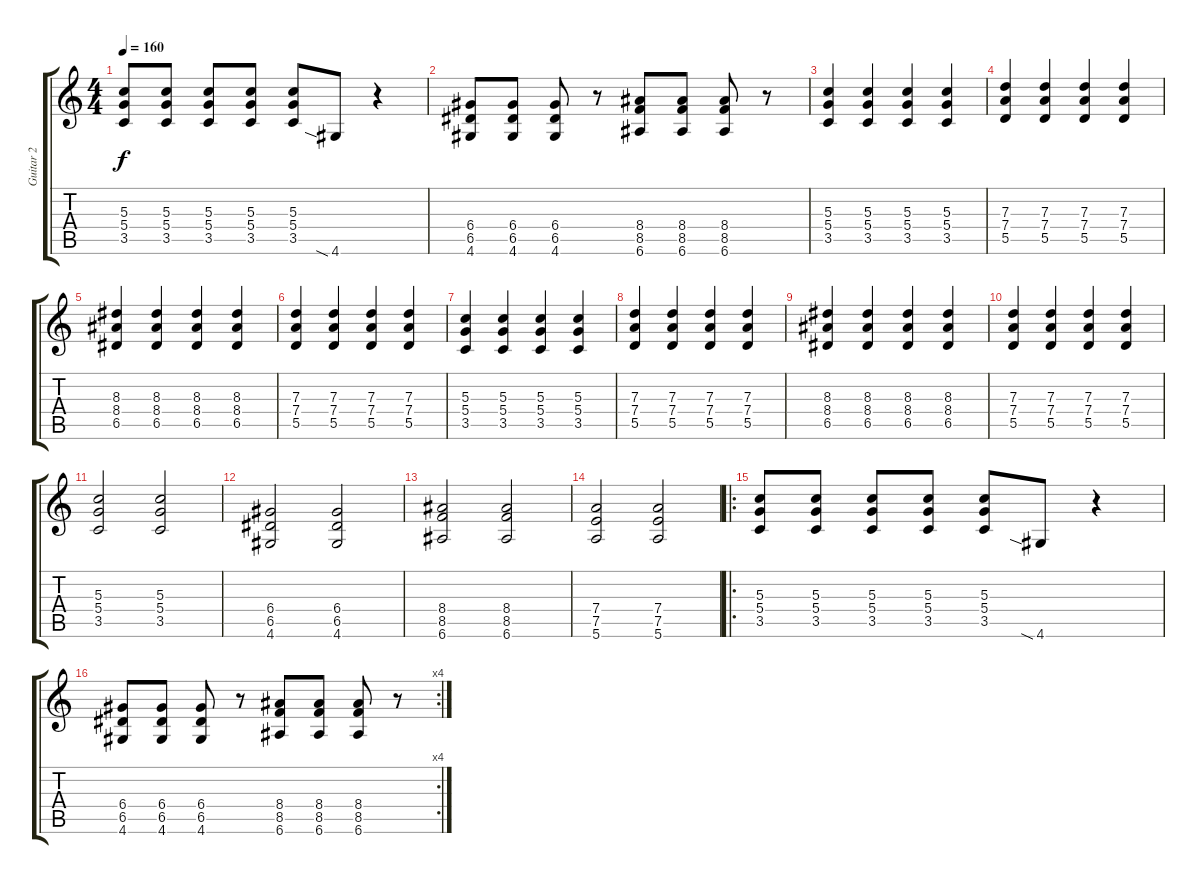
\track ("Guitar 2" "Guitar 2") {instrument overdrivenguitar}
\staff {score tabs}
\tuning (E4 B3 G3 D3 A2 E2) {hide}
\ts (4 4)
\tempo 160
\clef g2
\ks c
(5.3 5.4 3.5).8{dy f} (5.3 5.4 3.5).8 (5.3 5.4 3.5).8 (5.3 5.4 3.5).8 (5.3 5.4 3.5).8 4.6{sia}.8 r.4 |
(6.4 6.5 4.6).8 (6.4 6.5 4.6).8 (6.4 6.5 4.6).8 r.8 (8.4 8.5 6.6).8 (8.4 8.5 6.6).8 (8.4 8.5 6.6).8 r.8 |
(5.3 5.4 3.5).4 (5.3 5.4 3.5).4 (5.3 5.4 3.5).4 (5.3 5.4 3.5).4 |
(7.3 7.4 5.5).4 (7.3 7.4 5.5).4 (7.3 7.4 5.5).4 (7.3 7.4 5.5).4 |
(8.3 8.4 6.5).4 (8.3 8.4 6.5).4 (8.3 8.4 6.5).4 (8.3 8.4 6.5).4 |
(7.3 7.4 5.5).4 (7.3 7.4 5.5).4 (7.3 7.4 5.5).4 (7.3 7.4 5.5).4 |
(5.3 5.4 3.5).4 (5.3 5.4 3.5).4 (5.3 5.4 3.5).4 (5.3 5.4 3.5).4 |
(7.3 7.4 5.5).4 (7.3 7.4 5.5).4 (7.3 7.4 5.5).4 (7.3 7.4 5.5).4 |
(8.3 8.4 6.5).4 (8.3 8.4 6.5).4 (8.3 8.4 6.5).4 (8.3 8.4 6.5).4 |
(7.3 7.4 5.5).4 (7.3 7.4 5.5).4 (7.3 7.4 5.5).4 (7.3 7.4 5.5).4 |
(5.3 5.4 3.5).2 (5.3 5.4 3.5).2 |
(6.4 6.5 4.6).2 (6.4 6.5 4.6).2 |
(8.4 8.5 6.6).2 (8.4 8.5 6.6).2 |
(7.4 7.5 5.6).2 (7.4 7.5 5.6).2 |
\ro
(5.3 5.4 3.5).8 (5.3 5.4 3.5).8 (5.3 5.4 3.5).8 (5.3 5.4 3.5).8 (5.3 5.4 3.5).8 4.6{sia}.8 r.4 |
\rc 4
(6.4 6.5 4.6).8 (6.4 6.5 4.6).8 (6.4 6.5 4.6).8 r.8 (8.4 8.5 6.6).8 (8.4 8.5 6.6).8 (8.4 8.5 6.6).8 r.8
